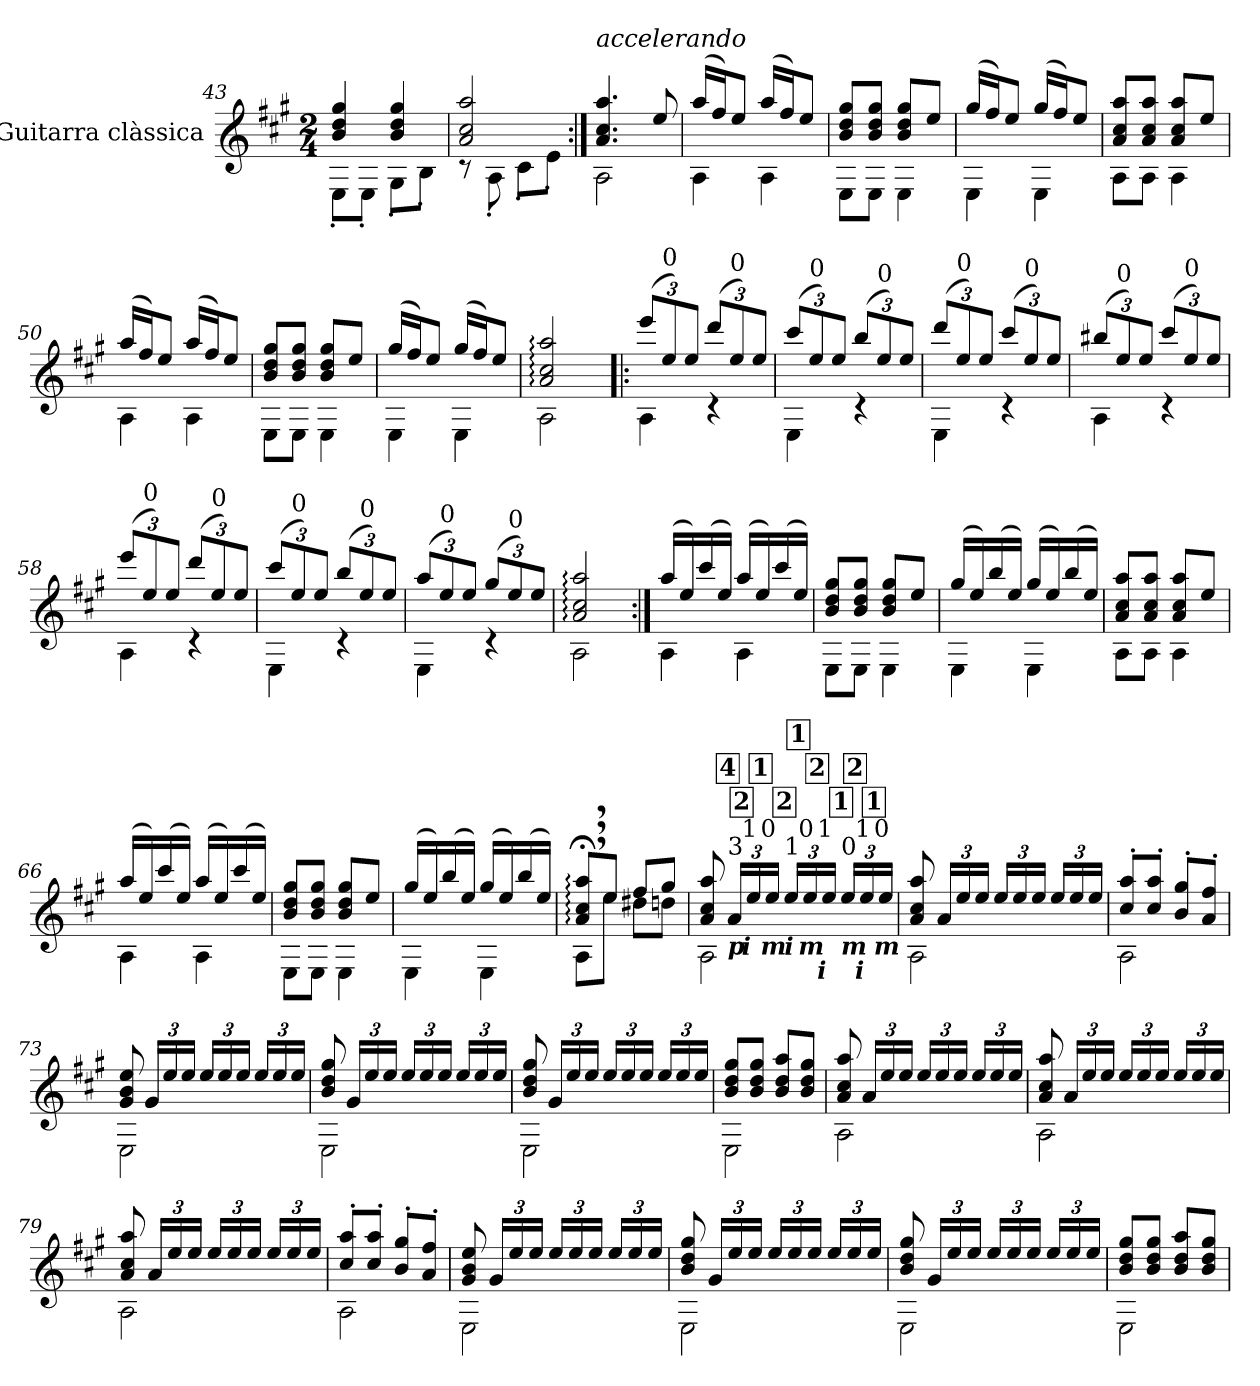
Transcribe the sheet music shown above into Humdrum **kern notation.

**kern
*part1
*staff1
*I"Guitarra clàssica
*clefG2
*ITrd7c12
*k[f#c#g#]
*A:
*M2/4
=43
*^
4B/ 4d/ 4g#/	8EE'\L
.	8EE'\J
4B/ 4d/ 4g#/	8GG#'\L
.	8BB'\J
!!LO:LB:g=z	!!
=44	=44
2A/ 2c#/ 2a/	8rc
.	8AA'\
.	8C#'\L
.	8E'\J
=45:|!	=45:|!
!LO:TX:a:i:t=accelerando	!
4.A/ 4.c#/ 4.a/	2AA\
8e/	.
=46	=46
(16a/LL	4AA\
16f#/J)	.
8e/J	.
(16a/LL	4AA\
16f#/J)	.
8e/J	.
=47	=47
*MM105	*
8B/ 8d/ 8g#/L	8EE\L
8B/ 8d/ 8g#/J	8EE\J
8B/ 8d/ 8g#/L	4EE\
8e/J	.
=48	=48
*MM110	*
(16g#/LL	4EE\
16f#/J)	.
8e/J	.
(16g#/LL	4EE\
16f#/J)	.
8e/J	.
=49	=49
*MM115	*
8A/ 8c#/ 8a/L	8AA\L
8A/ 8c#/ 8a/J	8AA\J
8A/ 8c#/ 8a/L	4AA\
8e/J	.
=50	=50
*MM117	*
(16a/LL	4AA\
16f#/J)	.
8e/J	.
(16a/LL	4AA\
16f#/J)	.
8e/J	.
!!LO:LB:g=z	!!
=51	=51
*MM119	*
8B/ 8d/ 8g#/L	8EE\L
8B/ 8d/ 8g#/J	8EE\J
8B/ 8d/ 8g#/L	4EE\
8e/J	.
=52	=52
*MM120	*
(16g#/LL	4EE\
16f#/J)	.
8e/J	.
(16g#/LL	4EE\
16f#/J)	.
8e/J	.
=53	=53
2A/: 2c#/: 2a/:	2AA\
=54!|:	=54!|:
*Xbrackettup	*
(12ee/L	4AA\
!LO:TX:a:t=0	!
12e/)	.
12e/J	.
(12dd/L	4rc
!LO:TX:a:t=0	!
12e/)	.
12e/J	.
=55	=55
(12cc#/L	4EE\
!LO:TX:a:t=0	!
12e/)	.
12e/J	.
(12b/L	4rc
!LO:TX:a:t=0	!
12e/)	.
12e/J	.
=56	=56
(12dd/L	4EE\
!LO:TX:a:t=0	!
12e/)	.
12e/J	.
(12cc#/L	4rc
!LO:TX:a:t=0	!
12e/)	.
12e/J	.
!!LO:LB:g=z	!!
=57	=57
(12b#X/L	4AA\
!LO:TX:a:t=0	!
12e/)	.
12e/J	.
(12cc#/L	4rc
!LO:TX:a:t=0	!
12e/)	.
12e/J	.
=58	=58
(12ee/L	4AA\
!LO:TX:a:t=0	!
12e/)	.
12e/J	.
(12dd/L	4rc
!LO:TX:a:t=0	!
12e/)	.
12e/J	.
=59	=59
(12cc#/L	4EE\
!LO:TX:a:t=0	!
12e/)	.
12e/J	.
(12b/L	4rc
!LO:TX:a:t=0	!
12e/)	.
12e/J	.
=60	=60
(12a/L	4EE\
!LO:TX:a:t=0	!
12e/)	.
12e/J	.
(12g#/L	4rc
!LO:TX:a:t=0	!
12e/)	.
12e/J	.
=61	=61
2A/: 2c#/: 2a/:	2AA\
!!LO:PB:g=z	!!
=62:|!	=62:|!
(16a/LL	4AA\
16e/)	.
(16cc#/	.
16e/JJ)	.
(16a/LL	4AA\
16e/)	.
(16cc#/	.
16e/JJ)	.
=63	=63
8B/ 8d/ 8g#/L	8EE\L
8B/ 8d/ 8g#/J	8EE\J
8B/ 8d/ 8g#/L	4EE\
8e/J	.
=64	=64
(16g#/LL	4EE\
16e/)	.
(16b/	.
16e/JJ)	.
(16g#/LL	4EE\
16e/)	.
(16b/	.
16e/JJ)	.
=65	=65
8A/ 8c#/ 8a/L	8AA\L
8A/ 8c#/ 8a/J	8AA\J
8A/ 8c#/ 8a/L	4AA\
8e/J	.
=66	=66
(16a/LL	4AA\
16e/)	.
(16cc#/	.
16e/JJ)	.
(16a/LL	4AA\
16e/)	.
(16cc#/	.
16e/JJ)	.
!!LO:LB:g=z	!!
=67	=67
8B/ 8d/ 8g#/L	8EE\L
8B/ 8d/ 8g#/J	8EE\J
8B/ 8d/ 8g#/L	4EE\
8e/J	.
=68	=68
(16g#/LL	4EE\
16e/)	.
(16b/	.
16e/JJ)	.
(16g#/LL	4EE\
16e/)	.
(16b/	.
16e/JJ)	.
=69	=69
!!LO:REH:place=s1:a:fs=8:t=2:qo=0.5	!!
!!LO:REH:place=s1:a:fs=8:t=1:qo=0.5	!!
*MM72	*
8A/;<:, 8c#/;<:, 8a/;<:,L	8AA\L
8e/J	8e\J
8f#/L	8d#X\L
8g#/J	8dn\J
!!LO:REH:place=s1:a:fs=8:t=1:qo=1.8333333333333333	!!
!!LO:REH:place=s1:a:fs=8:t=2:qo=1.6666666666666667	!!
!!LO:REH:place=s1:a:fs=8:t=1:qo=1.5	!!
!!LO:REH:place=s1:a:fs=8:t=2:qo=1.3333333333333333	!!
!!LO:REH:place=s1:a:fs=8:t=1:qo=1.1666666666666667	!!
!!LO:REH:place=s1:a:fs=8:t=2:qo=1	!!
!!LO:REH:place=s1:a:fs=8:t=1:qo=0.8333333333333334	!!
!!LO:REH:place=s1:a:fs=8:t=2:qo=0.6666666666666666	!!
!!LO:REH:place=s1:a:fs=8:t=4:qo=0.5	!!
=70	=70
8A/ 8c#/ 8a/	2AA\
!LO:TX:a:t=3	!
!LO:TX:b:Bi:t=p	!
24A/LL	.
!LO:TX:a:t=1	!
!LO:TX:b:Bi:t=i	!
24e/	.
!LO:TX:a:t=0	!
!LO:TX:b:Bi:t=m	!
24e/JJ	.
!LO:TX:a:t=1	!
!LO:TX:b:Bi:t=i	!
24e/LL	.
!LO:TX:a:t=0	!
!LO:TX:b:Bi:t=m	!
24e/	.
!LO:TX:a:t=1	!
!LO:TX:b:Bi:t=i	!
24e/JJ	.
!LO:TX:a:t=0	!
!LO:TX:b:Bi:t=m	!
24e/LL	.
!LO:TX:a:t=1	!
!LO:TX:b:Bi:t=i	!
24e/	.
!LO:TX:a:t=0	!
!LO:TX:b:Bi:t=m	!
24e/JJ	.
=71	=71
8A/ 8c#/ 8a/	2AA\
24A/LL	.
24e/	.
24e/JJ	.
24e/LL	.
24e/	.
24e/JJ	.
24e/LL	.
24e/	.
24e/JJ	.
!!LO:LB:g=z	!!
=72	=72
8c#/' 8a/'L	2AA\
8c#/' 8a/'J	.
8B/' 8g#/'L	.
8A/' 8f#/'J	.
=73	=73
8G#/ 8B/ 8e/	2EE\
24G#/LL	.
24e/	.
24e/JJ	.
24e/LL	.
24e/	.
24e/JJ	.
24e/LL	.
24e/	.
24e/JJ	.
=74	=74
8B/ 8d/ 8g#/	2EE\
24G#/LL	.
24e/	.
24e/JJ	.
24e/LL	.
24e/	.
24e/JJ	.
24e/LL	.
24e/	.
24e/JJ	.
=75	=75
8B/ 8d/ 8g#/	2EE\
24G#/LL	.
24e/	.
24e/JJ	.
24e/LL	.
24e/	.
24e/JJ	.
24e/LL	.
24e/	.
24e/JJ	.
=76	=76
8B/ 8d/ 8g#/L	2EE\
8B/ 8d/ 8g#/J	.
8B/ 8d/ 8a/L	.
8B/ 8d/ 8g#/J	.
!!LO:LB:g=z	!!
=77	=77
8A/ 8c#/ 8a/	2AA\
24A/LL	.
24e/	.
24e/JJ	.
24e/LL	.
24e/	.
24e/JJ	.
24e/LL	.
24e/	.
24e/JJ	.
=78	=78
8A/ 8c#/ 8a/	2AA\
24A/LL	.
24e/	.
24e/JJ	.
24e/LL	.
24e/	.
24e/JJ	.
24e/LL	.
24e/	.
24e/JJ	.
=79	=79
8A/ 8c#/ 8a/	2AA\
24A/LL	.
24e/	.
24e/JJ	.
24e/LL	.
24e/	.
24e/JJ	.
24e/LL	.
24e/	.
24e/JJ	.
=80	=80
8c#/' 8a/'L	2AA\
8c#/' 8a/'J	.
8B/' 8g#/'L	.
8A/' 8f#/'J	.
!!LO:LB:g=z	!!
=81	=81
8G#/ 8B/ 8e/	2EE\
24G#/LL	.
24e/	.
24e/JJ	.
24e/LL	.
24e/	.
24e/JJ	.
24e/LL	.
24e/	.
24e/JJ	.
=82	=82
8B/ 8d/ 8g#/	2EE\
24G#/LL	.
24e/	.
24e/JJ	.
24e/LL	.
24e/	.
24e/JJ	.
24e/LL	.
24e/	.
24e/JJ	.
=83	=83
8B/ 8d/ 8g#/	2EE\
24G#/LL	.
24e/	.
24e/JJ	.
24e/LL	.
24e/	.
24e/JJ	.
24e/LL	.
24e/	.
24e/JJ	.
=84	=84
8B/ 8d/ 8g#/L	2EE\
8B/ 8d/ 8g#/J	.
8B/ 8d/ 8a/L	.
8B/ 8d/ 8g#/J	.
*v	*v
=
*-
